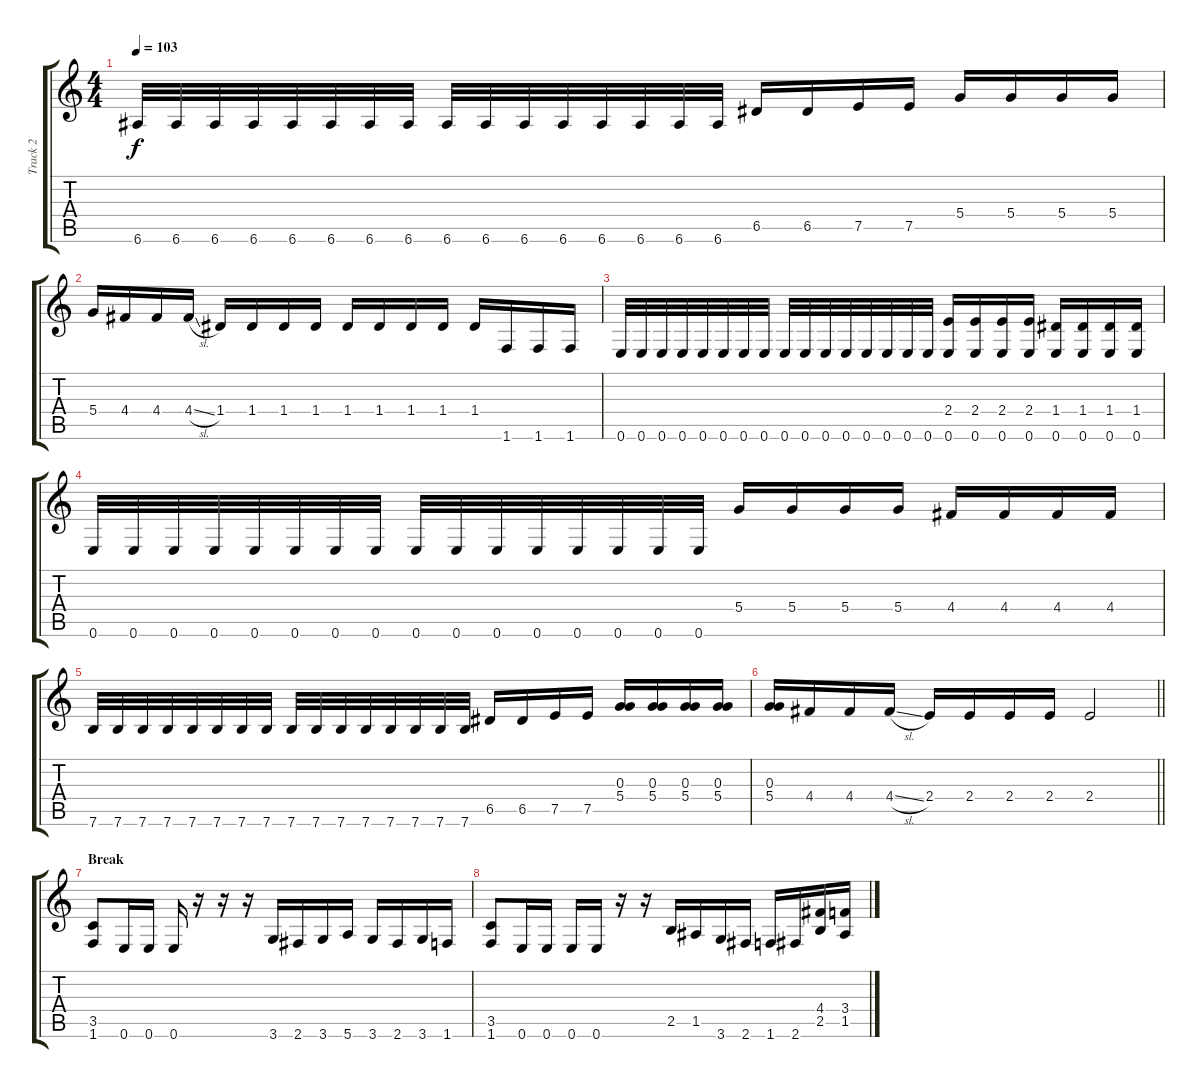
\track ("Track 2" "Track 2") {instrument distortionguitar}
\staff {score tabs}
\tuning (E4 B3 G3 D3 A2 E2) {hide}
\ts (4 4)
\tempo 103
\clef g2
\ks c
6.6.32{dy f} 6.6.32 6.6.32 6.6.32 6.6.32 6.6.32 6.6.32 6.6.32 6.6.32 6.6.32 6.6.32 6.6.32 6.6.32 6.6.32 6.6.32 6.6.32 6.5.16 6.5.16 7.5.16 7.5.16 5.4.16 5.4.16 5.4.16 5.4.16 |
5.4.16 4.4.16 4.4.16 4.4{sl}.16 1.4.16 1.4.16 1.4.16 1.4.16 1.4.16 1.4.16 1.4.16 1.4.16 1.4.16 1.6.16 1.6.16 1.6.16 |
0.6.32 0.6.32 0.6.32 0.6.32 0.6.32 0.6.32 0.6.32 0.6.32 0.6.32 0.6.32 0.6.32 0.6.32 0.6.32 0.6.32 0.6.32 0.6.32 (2.4 0.6).16 (2.4 0.6).16 (2.4 0.6).16 (2.4 0.6).16 (1.4 0.6).16 (1.4 0.6).16 (1.4 0.6).16 (1.4 0.6).16 |
0.6.32 0.6.32 0.6.32 0.6.32 0.6.32 0.6.32 0.6.32 0.6.32 0.6.32 0.6.32 0.6.32 0.6.32 0.6.32 0.6.32 0.6.32 0.6.32 5.4.16 5.4.16 5.4.16 5.4.16 4.4.16 4.4.16 4.4.16 4.4.16 |
7.6.32 7.6.32 7.6.32 7.6.32 7.6.32 7.6.32 7.6.32 7.6.32 7.6.32 7.6.32 7.6.32 7.6.32 7.6.32 7.6.32 7.6.32 7.6.32 6.5.16 6.5.16 7.5.16 7.5.16 (0.3 5.4).16 (0.3 5.4).16 (0.3 5.4).16 (0.3 5.4).16 |
\barLineRight lightlight
(0.3 5.4).16 4.4.16 4.4.16 4.4{sl}.16 2.4.16 2.4.16 2.4.16 2.4.16 2.4.2 |
\section ("" "Break")
(3.5 1.6).8 0.6.16 0.6.16 0.6.16 r.16 r.16 r.16 3.6.16 2.6.16 3.6.16 5.6.16 3.6.16 2.6.16 3.6.16 1.6.16 |
(3.5 1.6).8 0.6.16 0.6.16 0.6.16 0.6.16 r.16 r.16 2.5.16 1.5.16 3.6.16 2.6.16 1.6.16 2.6.16 (4.4 2.5).16 (3.4 1.5).16
